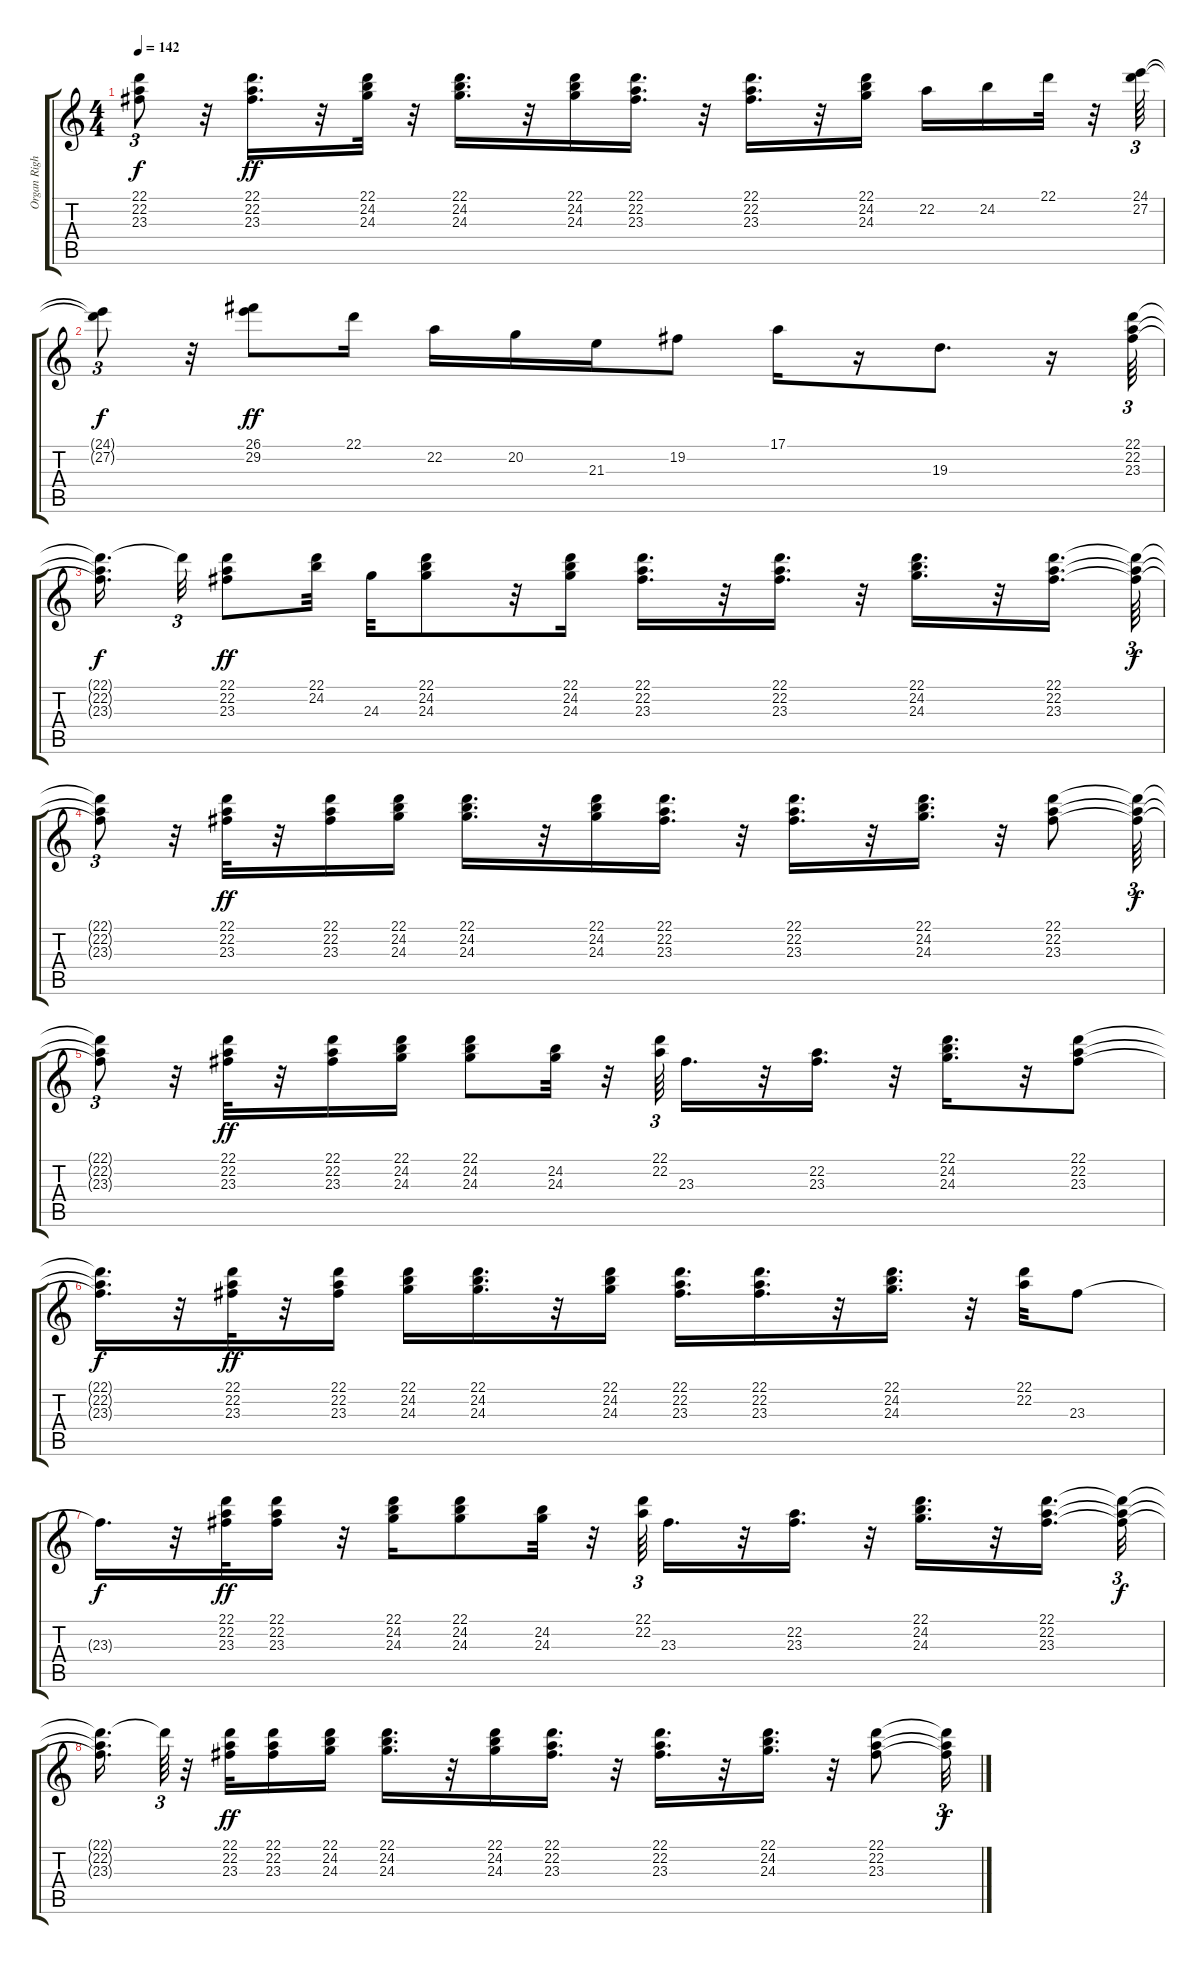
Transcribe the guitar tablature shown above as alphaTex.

\track ("Organ Right" "Organ Righ") {instrument rockorgan}
\staff {score tabs}
\tuning (E4 B3 G3 D3 A2 E2) {hide}
\ts (4 4)
\tempo 142
\clef g2
\ks c
(22.1{t} 22.2{t} 23.3{t}).8{tu (3 2) dy f} r.32 (22.1 22.2 23.3).16{d dy ff} r.32 (22.1 24.2 24.3).32 r.32 (22.1 24.2 24.3).16{d} r.32 (22.1 24.2 24.3).16 (22.1 22.2 23.3).16{d} r.32 (22.1 22.2 23.3).16{d} r.32 (22.1 24.2 24.3).16 22.2.16 24.2.16 22.1.32 r.32 (24.1 27.2).64{tu (3 2)} |
(24.1{t} 27.2{t}).8{tu (3 2) dy f} r.32 (26.1 29.2).8{dy ff} 22.1.16 22.2.16 20.2.16 21.3.16 19.2.8 17.1.16 r.16 19.3.8{d} r.16 (22.1 22.2 23.3).64{tu (3 2)} |
(22.1{t} 22.2{t} 23.3{t}).16{d dy f beam splitsecondary} 22.1{t}.32{tu (3 2)} (22.1 22.2 23.3).8{dy ff} (22.1 24.2).32 24.3.32 (22.1 24.2 24.3).8 r.32 (22.1 24.2 24.3).16 (22.1 22.2 23.3).16{d} r.32 (22.1 22.2 23.3).16{d} r.32 (22.1 24.2 24.3).16{d} r.32 (22.1 22.2 23.3).16{d} (22.1{t} 22.2{t} 23.3{t}).64{tu (3 2) dy f} |
(22.1{t} 22.2{t} 23.3{t}).8{tu (3 2)} r.32 (22.1 22.2 23.3).32{dy ff} r.32 (22.1 22.2 23.3).16 (22.1 24.2 24.3).16 (22.1 24.2 24.3).16{d} r.32 (22.1 24.2 24.3).16 (22.1 22.2 23.3).16{d} r.32 (22.1 22.2 23.3).16{d} r.32 (22.1 24.2 24.3).16{d} r.32 (22.1 22.2 23.3).8 (22.1{t} 22.2{t} 23.3{t}).64{tu (3 2) dy f} |
(22.1{t} 22.2{t} 23.3{t}).8{tu (3 2)} r.32 (22.1 22.2 23.3).32{dy ff} r.32 (22.1 22.2 23.3).16 (22.1 24.2 24.3).16 (22.1 24.2 24.3).8 (24.2 24.3).32 r.32 (22.1 22.2).64{tu (3 2)} 23.3.16{d} r.32 (22.2 23.3).16{d} r.32 (22.1 24.2 24.3).16{d} r.32 (22.1 22.2 23.3).8 |
(22.1{t} 22.2{t} 23.3{t}).16{d dy f} r.32 (22.1 22.2 23.3).32{dy ff} r.32 (22.1 22.2 23.3).16 (22.1 24.2 24.3).16 (22.1 24.2 24.3).16{d} r.32 (22.1 24.2 24.3).16 (22.1 22.2 23.3).16{d} (22.1 22.2 23.3).16{d} r.32 (22.1 24.2 24.3).16{d} r.32 (22.1 22.2).32 23.3.8 |
23.3{t}.16{d dy f} r.32 (22.1 22.2 23.3).32{dy ff} (22.1 22.2 23.3).16 r.32 (22.1 24.2 24.3).16 (22.1 24.2 24.3).8 (24.2 24.3).32 r.32 (22.1 22.2).64{tu (3 2)} 23.3.16{d} r.32 (22.2 23.3).16{d} r.32 (22.1 24.2 24.3).16{d} r.32 (22.1 22.2 23.3).16{d} (22.1{t} 22.2{t} 23.3{t}).32{tu (3 2) dy f} |
(22.1{t} 22.2{t} 23.3{t}).16{d} 22.1{t}.64{tu (3 2)} r.32 (22.1 22.2 23.3).32{dy ff} (22.1 22.2 23.3).16 (22.1 24.2 24.3).16 (22.1 24.2 24.3).16{d} r.32 (22.1 24.2 24.3).16 (22.1 22.2 23.3).16{d} r.32 (22.1 22.2 23.3).16{d} r.32 (22.1 24.2 24.3).16{d} r.32 (22.1 22.2 23.3).8 (22.1{t} 22.2{t} 23.3{t}).32{tu (3 2) dy f}
